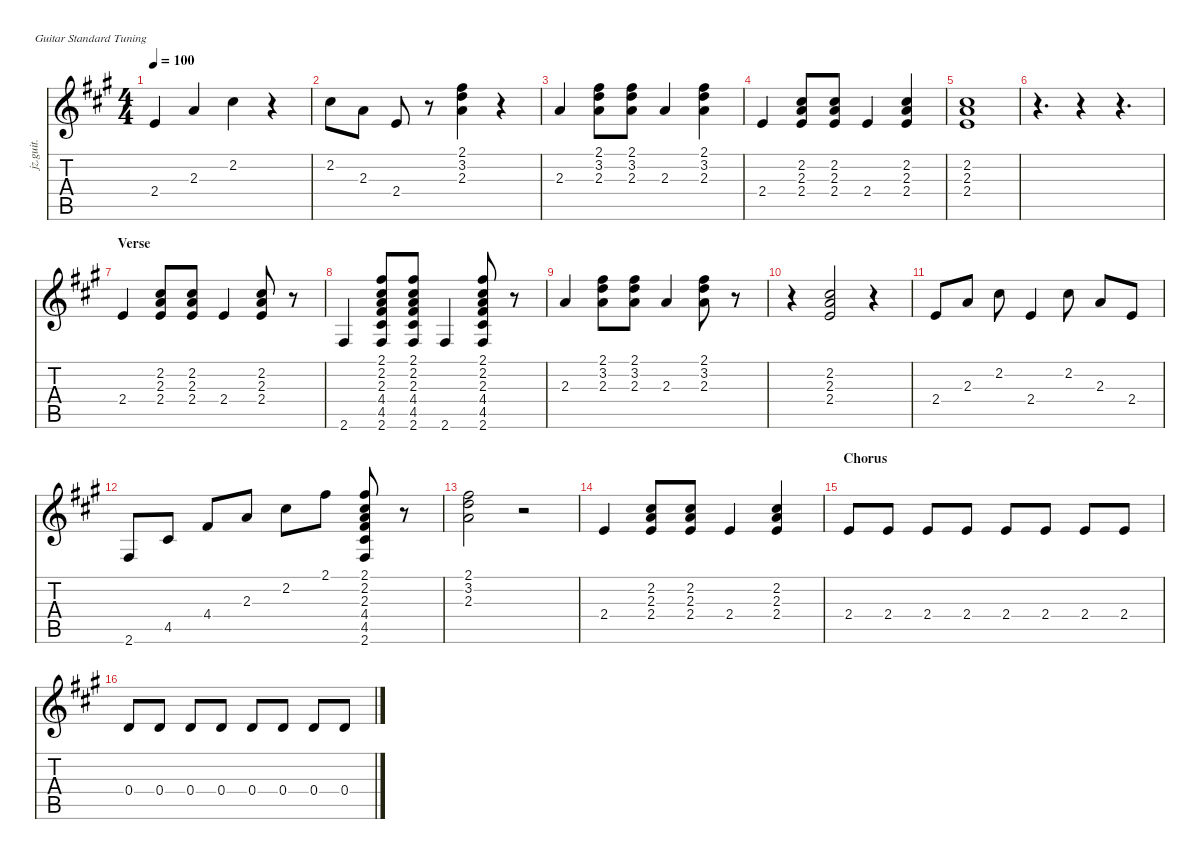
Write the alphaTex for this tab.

\defaultSystemsLayout 4
\hideDynamics
\bracketExtendMode nobrackets
\track ("my guitar (Armando)" "jz.guit.") {mute instrument electricguitarjazz}
\staff {score tabs}
\tuning (E4 B3 G3 D3 A2 E2)
\ts (4 4)
\tempo 100
\clef g2
\ks a
2.4{acc forcenatural}.4{dy f beam Up} 2.3{acc forcenatural}.4{beam Up} 2.2{acc #}.4{beam Down} r.4{beam Down} |
2.2{acc #}.8{beam Down} 2.3{acc forcenatural}.8{beam Down} 2.4{acc forcenatural}.8{beam Up} r.8{beam Down} (2.1{acc #} 3.2{acc forcenatural} 2.3{acc forcenatural}).4{beam Down} r.4{beam Down} |
2.3{acc forcenatural}.4{beam Up} (2.1{acc #} 3.2{acc forcenatural} 2.3{acc forcenatural}).8{beam Down} (2.1{acc #} 3.2{acc forcenatural} 2.3{acc forcenatural}).8{beam Down} 2.3{acc forcenatural}.4{beam Up} (2.1{acc #} 3.2{acc forcenatural} 2.3{acc forcenatural}).4{beam Down} |
2.4{acc forcenatural}.4{beam Up} (2.2{acc #} 2.3{acc forcenatural} 2.4{acc forcenatural}).8{beam Up} (2.2{acc #} 2.3{acc forcenatural} 2.4{acc forcenatural}).8{beam Up} 2.4{acc forcenatural}.4{beam Up} (2.2{acc #} 2.3{acc forcenatural} 2.4{acc forcenatural}).4{beam Up} |
(2.2{acc #} 2.3{acc forcenatural} 2.4{acc forcenatural}).1{beam Up} |
r.4{d beam Down} r.4{beam Down} r.4{d beam Down} |
\section ("" "Verse")
2.4{acc forcenatural}.4{beam Up} (2.2{acc #} 2.3{acc forcenatural} 2.4{acc forcenatural}).8{beam Up} (2.2{acc #} 2.3{acc forcenatural} 2.4{acc forcenatural}).8{beam Up} 2.4{acc forcenatural}.4{beam Up} (2.2{acc #} 2.3{acc forcenatural} 2.4{acc forcenatural}).8{beam Up} r.8{beam Down} |
2.6{acc #}.4{beam Up} (2.1{acc #} 2.2{acc #} 2.3{acc forcenatural} 4.4{acc #} 4.5{acc #} 2.6{acc #}).8{beam Up} (2.1{acc #} 2.2{acc #} 2.3{acc forcenatural} 4.4{acc #} 4.5{acc #} 2.6{acc #}).8{beam Up} 2.6{acc #}.4{beam Up} (2.1{acc #} 2.2{acc #} 2.3{acc forcenatural} 4.4{acc #} 4.5{acc #} 2.6{acc #}).8{beam Up} r.8{beam Down} |
2.3{acc forcenatural}.4{beam Up} (2.1{acc #} 3.2{acc forcenatural} 2.3{acc forcenatural}).8{beam Down} (2.1{acc #} 3.2{acc forcenatural} 2.3{acc forcenatural}).8{beam Down} 2.3{acc forcenatural}.4{beam Up} (2.1{acc #} 3.2{acc forcenatural} 2.3{acc forcenatural}).8{beam Down} r.8{beam Down} |
r.4{beam Down} (2.2{acc #} 2.3{acc forcenatural} 2.4{acc forcenatural}).2{beam Up} r.4{beam Down} |
2.4{acc forcenatural}.8{beam Up} 2.3{acc forcenatural}.8{beam Up} 2.2{acc #}.8{beam Down} 2.4{acc forcenatural}.4{beam Up} 2.2{acc #}.8{beam Down} 2.3{acc forcenatural}.8{beam Up} 2.4{acc forcenatural}.8{beam Up} |
2.6{acc #}.8{beam Up} 4.5{acc #}.8{beam Up} 4.4{acc #}.8{beam Up} 2.3{acc forcenatural}.8{beam Up} 2.2{acc #}.8{beam Down} 2.1{acc #}.8{beam Down} (2.1{acc #} 2.2{acc #} 2.3{acc forcenatural} 4.4{acc #} 4.5{acc #} 2.6{acc #}).8{beam Up} r.8{beam Down} |
(2.1{acc #} 3.2{acc forcenatural} 2.3{acc forcenatural}).2{beam Down} r.2{beam Down} |
2.4{acc forcenatural}.4{beam Up} (2.2{acc #} 2.3{acc forcenatural} 2.4{acc forcenatural}).8{beam Up} (2.2{acc #} 2.3{acc forcenatural} 2.4{acc forcenatural}).8{beam Up} 2.4{acc forcenatural}.4{beam Up} (2.2{acc #} 2.3{acc forcenatural} 2.4{acc forcenatural}).4{beam Up} |
\section ("" "Chorus")
2.4{acc forcenatural}.8{beam Up} 2.4{acc forcenatural}.8{beam Up} 2.4{acc forcenatural}.8{beam Up} 2.4{acc forcenatural}.8{beam Up} 2.4{acc forcenatural}.8{beam Up} 2.4{acc forcenatural}.8{beam Up} 2.4{acc forcenatural}.8{beam Up} 2.4{acc forcenatural}.8{beam Up} |
0.4{acc forcenatural}.8{beam Up} 0.4{acc forcenatural}.8{beam Up} 0.4{acc forcenatural}.8{beam Up} 0.4{acc forcenatural}.8{beam Up} 0.4{acc forcenatural}.8{beam Up} 0.4{acc forcenatural}.8{beam Up} 0.4{acc forcenatural}.8{beam Up} 0.4{acc forcenatural}.8{beam Up}
